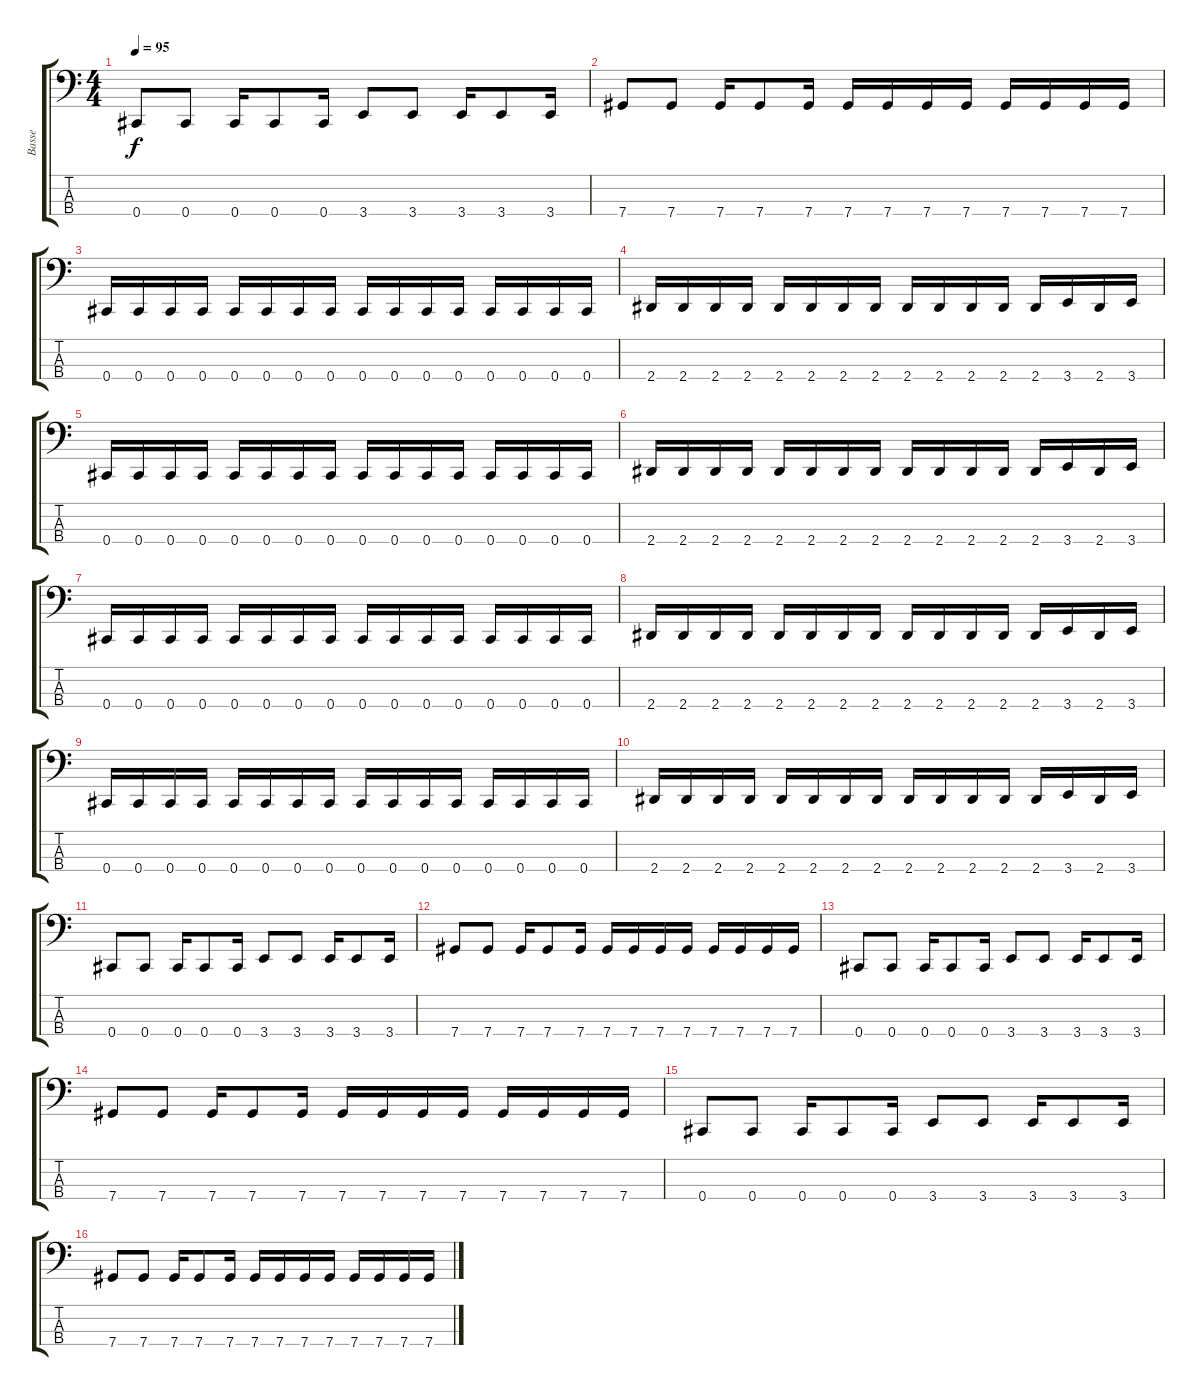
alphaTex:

\track ("Basse" "Basse") {instrument slapbass1}
\staff {score tabs}
\tuning (Gb2 Db2 Ab1 Db1) {hide}
\ts (4 4)
\tempo 95
\clef f4
\ks c
0.4.8{dy f} 0.4.8 0.4.16 0.4.8 0.4.16 3.4.8 3.4.8 3.4.16 3.4.8 3.4.16 |
7.4.8 7.4.8 7.4.16 7.4.8 7.4.16 7.4.16 7.4.16 7.4.16 7.4.16 7.4.16 7.4.16 7.4.16 7.4.16 |
0.4.16 0.4.16 0.4.16 0.4.16 0.4.16 0.4.16 0.4.16 0.4.16 0.4.16 0.4.16 0.4.16 0.4.16 0.4.16 0.4.16 0.4.16 0.4.16 |
2.4.16 2.4.16 2.4.16 2.4.16 2.4.16 2.4.16 2.4.16 2.4.16 2.4.16 2.4.16 2.4.16 2.4.16 2.4.16 3.4.16 2.4.16 3.4.16 |
0.4.16 0.4.16 0.4.16 0.4.16 0.4.16 0.4.16 0.4.16 0.4.16 0.4.16 0.4.16 0.4.16 0.4.16 0.4.16 0.4.16 0.4.16 0.4.16 |
2.4.16 2.4.16 2.4.16 2.4.16 2.4.16 2.4.16 2.4.16 2.4.16 2.4.16 2.4.16 2.4.16 2.4.16 2.4.16 3.4.16 2.4.16 3.4.16 |
0.4.16 0.4.16 0.4.16 0.4.16 0.4.16 0.4.16 0.4.16 0.4.16 0.4.16 0.4.16 0.4.16 0.4.16 0.4.16 0.4.16 0.4.16 0.4.16 |
2.4.16 2.4.16 2.4.16 2.4.16 2.4.16 2.4.16 2.4.16 2.4.16 2.4.16 2.4.16 2.4.16 2.4.16 2.4.16 3.4.16 2.4.16 3.4.16 |
0.4.16 0.4.16 0.4.16 0.4.16 0.4.16 0.4.16 0.4.16 0.4.16 0.4.16 0.4.16 0.4.16 0.4.16 0.4.16 0.4.16 0.4.16 0.4.16 |
2.4.16 2.4.16 2.4.16 2.4.16 2.4.16 2.4.16 2.4.16 2.4.16 2.4.16 2.4.16 2.4.16 2.4.16 2.4.16 3.4.16 2.4.16 3.4.16 |
0.4.8 0.4.8 0.4.16 0.4.8 0.4.16 3.4.8 3.4.8 3.4.16 3.4.8 3.4.16 |
7.4.8 7.4.8 7.4.16 7.4.8 7.4.16 7.4.16 7.4.16 7.4.16 7.4.16 7.4.16 7.4.16 7.4.16 7.4.16 |
0.4.8 0.4.8 0.4.16 0.4.8 0.4.16 3.4.8 3.4.8 3.4.16 3.4.8 3.4.16 |
7.4.8 7.4.8 7.4.16 7.4.8 7.4.16 7.4.16 7.4.16 7.4.16 7.4.16 7.4.16 7.4.16 7.4.16 7.4.16 |
0.4.8 0.4.8 0.4.16 0.4.8 0.4.16 3.4.8 3.4.8 3.4.16 3.4.8 3.4.16 |
7.4.8 7.4.8 7.4.16 7.4.8 7.4.16 7.4.16 7.4.16 7.4.16 7.4.16 7.4.16 7.4.16 7.4.16 7.4.16
